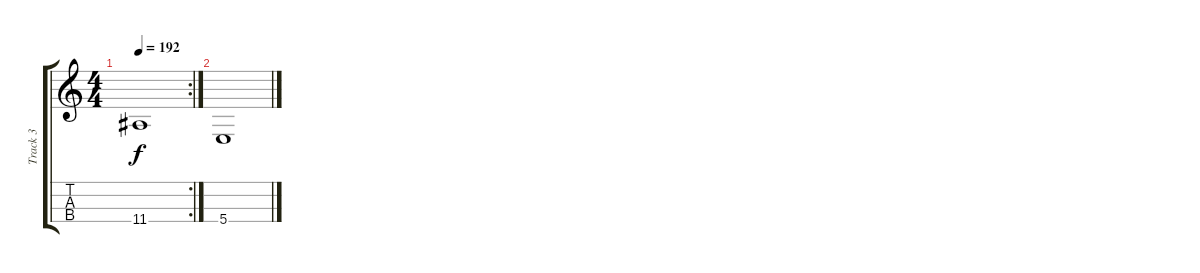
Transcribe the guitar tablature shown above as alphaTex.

\track ("Track 3" "Track 3") {instrument electricbasspick}
\staff {score tabs}
\tuning (E3 B2 Gb2 B1) {hide}
\rc 2
\ts (4 4)
\tempo 192
\clef g2
\ks c
11.4.1{dy f} |
5.4.1
